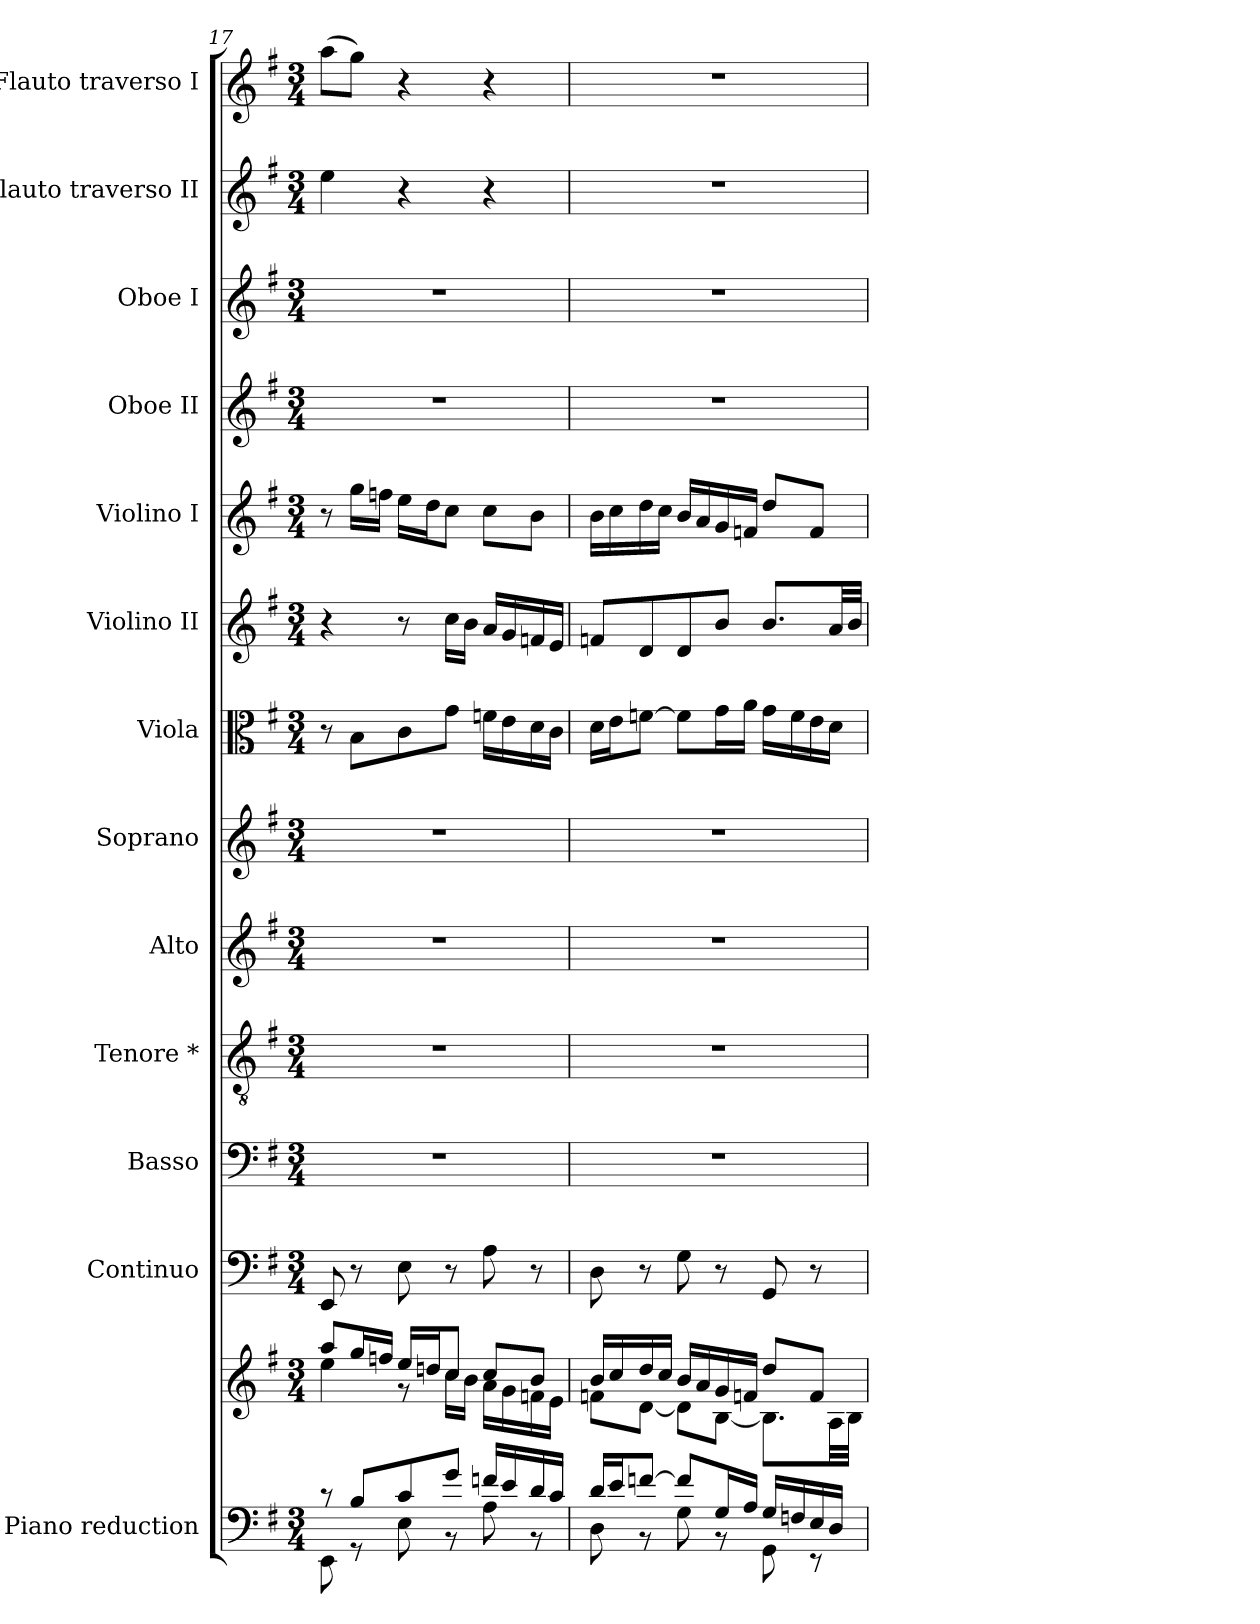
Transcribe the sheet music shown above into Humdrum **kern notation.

**kern	**kern	**kern	**kern	**kern	**kern	**kern	**kern	**kern	**kern	**kern	**kern	**kern	**kern
*part13	*part13	*part12	*part11	*part10	*part9	*part8	*part7	*part6	*part5	*part4	*part3	*part2	*part1
*staff14	*staff13	*staff12	*staff11	*staff10	*staff9	*staff8	*staff7	*staff6	*staff5	*staff4	*staff3	*staff2	*staff1
*I"Piano reduction	*	*I"Continuo	*I"Basso	*I"Tenore *	*I"Alto	*I"Soprano	*I"Viola	*I"Violino II	*I"Violino I	*I"Oboe II	*I"Oboe I	*I"Flauto traverso II	*I"Flauto traverso I
*I'Pno	*	*	*	*	*	*	*I'Vla	*I'Vln	*I'Vln	*I'Ob	*I'Ob	*	*
!!LO:PB:g=z
*clefF4	*clefG2	*clefF4	*clefF4	*clefGv2	*clefG2	*clefG2	*clefC3	*clefG2	*clefG2	*clefG2	*clefG2	*clefG2	*clefG2
*k[f#]	*k[f#]	*k[f#]	*k[f#]	*k[f#]	*k[f#]	*k[f#]	*k[f#]	*k[f#]	*k[f#]	*k[f#]	*k[f#]	*k[f#]	*k[f#]
*M3/4	*M3/4	*M3/4	*M3/4	*M3/4	*M3/4	*M3/4	*M3/4	*M3/4	*M3/4	*M3/4	*M3/4	*M3/4	*M3/4
=17	=17	=17	=17	=17	=17	=17	=17	=17	=17	=17	=17	=17	=17
*^	*^	*	*	*	*	*	*	*	*	*	*	*	*
8r	8EE\	8aa/L	4ee\	8EE/	2.r	2.r	2.r	2.r	8r	4r	8r	2.r	2.r	4ee\	(>8aa\L
8B/L	8r	16gg/L	.	8r	.	.	.	.	8B\L	.	16gg\LL	.	.	.	8gg\J)
.	.	16ffn/JJ	.	.	.	.	.	.	.	.	16ffn\JJ	.	.	.	.
8c/	8E\	16ee/LL	8r	8E\	.	.	.	.	8c\	8r	16ee\LL	.	.	4r	4r
.	.	16ddn/J	.	.	.	.	.	.	.	.	16dd\J	.	.	.	.
8g/J	8r	8cc/J	16cc\LL	8r	.	.	.	.	8g\J	16cc\LL	8cc\J	.	.	.	.
.	.	.	16b\JJ	.	.	.	.	.	.	16b\JJ	.	.	.	.	.
16fn/LL	8A\	8cc/L	16a\LL	8A\	.	.	.	.	16fn\LL	16a/LL	8cc\L	.	.	4r	4r
16e/	.	.	16g\	.	.	.	.	.	16e\	16g/	.	.	.	.	.
16d/	8r	8b/J	16fn\	8r	.	.	.	.	16d\	16fn/	8b\J	.	.	.	.
16c/JJ	.	.	16e\JJ	.	.	.	.	.	16c\JJ	16e/JJ	.	.	.	.	.
=18	=18	=18	=18	=18	=18	=18	=18	=18	=18	=18	=18	=18	=18	=18	=18
16d/LL	8D\	16b/LL	8fn\L	8D\	2.r	2.r	2.r	2.r	16d\LL	8fn/L	16b\LL	2.r	2.r	2.r	2.r
16e/J	.	16cc/	.	.	.	.	.	.	16e\J	.	16cc\	.	.	.	.
[8fn/J	8r	16dd/	[8d\J	8r	.	.	.	.	[8fn\J	8d/	16dd\	.	.	.	.
.	.	16cc/JJ	.	.	.	.	.	.	.	.	16cc\JJ	.	.	.	.
8f/L]	8G\	16b/LL	8d\L]	8G\	.	.	.	.	8f\L]	8d/	16b/LL	.	.	.	.
.	.	16a/	.	.	.	.	.	.	.	.	16a/	.	.	.	.
16G/L	8r	16g/	[8B\J	8r	.	.	.	.	16g\L	8b/J	16g/	.	.	.	.
16A/JJ	.	16fn/JJ	.	.	.	.	.	.	16a\JJ	.	16fn/JJ	.	.	.	.
16G/LL	8GG\	8dd/L	8.B\L]	8GG/	.	.	.	.	16g\LL	8.b/L	8dd/L	.	.	.	.
16Fn/	.	.	.	.	.	.	.	.	16f\	.	.	.	.	.	.
16E/	8r	8f/J	.	8r	.	.	.	.	16e\	.	8f/J	.	.	.	.
16D/JJ	.	.	32A\LL	.	.	.	.	.	16d\JJ	32a/LL	.	.	.	.	.
.	.	.	32B\JJJ	.	.	.	.	.	.	32b/JJJ	.	.	.	.	.
*v	*v	*	*	*	*	*	*	*	*	*	*	*	*	*	*
*	*v	*v	*	*	*	*	*	*	*	*	*	*	*	*
=	=	=	=	=	=	=	=	=	=	=	=	=	=
*-	*-	*-	*-	*-	*-	*-	*-	*-	*-	*-	*-	*-	*-
